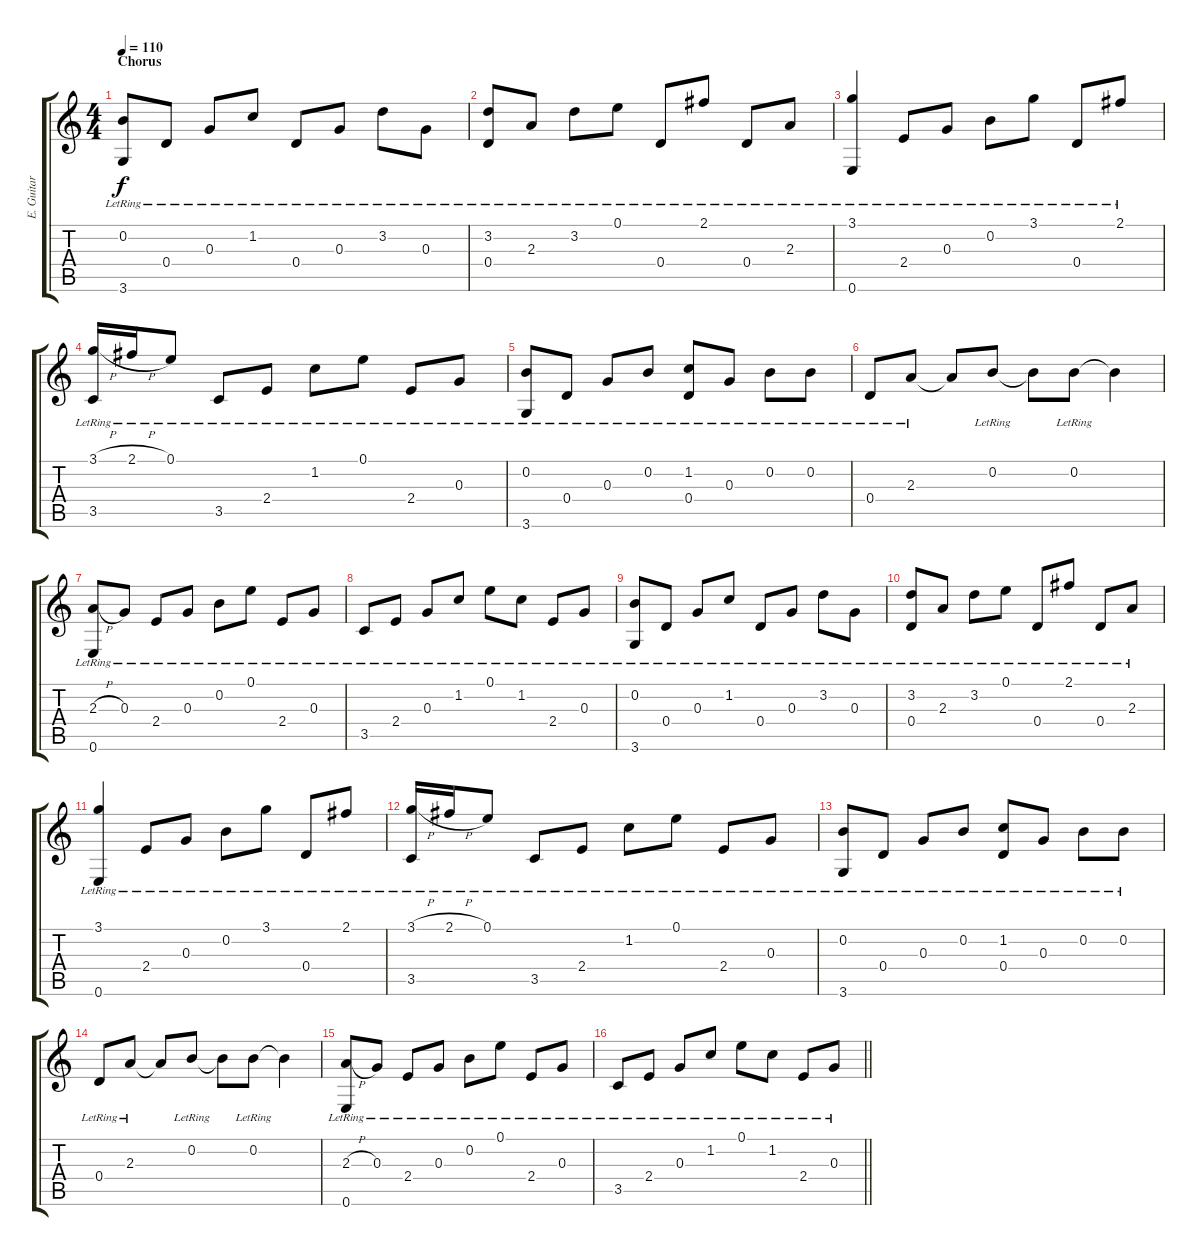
\track ("E. Guitar" "E. Guitar") {instrument electricguitarjazz}
\staff {score tabs}
\tuning (E4 B3 G3 D3 A2 E2) {hide}
\ts (4 4)
\section ("" "Chorus")
\tempo 110
\clef g2
\ks c
(0.2{lr} 3.6{lr}).8{dy f} 0.4{lr}.8 0.3{lr}.8 1.2{lr}.8 0.4{lr}.8 0.3{lr}.8 3.2{lr}.8 0.3{lr}.8 |
(3.2{lr} 0.4{lr}).8 2.3{lr}.8 3.2{lr}.8 0.1{lr}.8 0.4{lr}.8 2.1{lr}.8 0.4{lr}.8 2.3{lr}.8 |
(3.1{lr} 0.6{lr}).4 2.4{lr}.8 0.3{lr}.8 0.2{lr}.8 3.1{lr}.8 0.4{lr}.8 2.1{lr}.8 |
(3.1{h lr} 3.5{lr}).16 2.1{h lr}.16 0.1{lr}.8 3.5{lr}.8 2.4{lr}.8 1.2{lr}.8 0.1{lr}.8 2.4{lr}.8 0.3{lr}.8 |
(0.2{lr} 3.6{lr}).8 0.4{lr}.8 0.3{lr}.8 0.2{lr}.8 (1.2{lr} 0.4{lr}).8 0.3{lr}.8 0.2{lr}.8 0.2{lr}.8 |
0.4{lr}.8 2.3{lr}.8 2.3{t}.8 0.2{lr}.8 0.2{t}.8 0.2{lr}.8 0.2{t}.4 |
(2.3{h lr} 0.6{lr}).8 0.3{lr}.8 2.4{lr}.8 0.3{lr}.8 0.2{lr}.8 0.1{lr}.8 2.4{lr}.8 0.3{lr}.8 |
3.5{lr}.8 2.4{lr}.8 0.3{lr}.8 1.2{lr}.8 0.1{lr}.8 1.2{lr}.8 2.4{lr}.8 0.3{lr}.8 |
(0.2{lr} 3.6{lr}).8 0.4{lr}.8 0.3{lr}.8 1.2{lr}.8 0.4{lr}.8 0.3{lr}.8 3.2{lr}.8 0.3{lr}.8 |
(3.2{lr} 0.4{lr}).8 2.3{lr}.8 3.2{lr}.8 0.1{lr}.8 0.4{lr}.8 2.1{lr}.8 0.4{lr}.8 2.3{lr}.8 |
(3.1{lr} 0.6{lr}).4 2.4{lr}.8 0.3{lr}.8 0.2{lr}.8 3.1{lr}.8 0.4{lr}.8 2.1{lr}.8 |
(3.1{h lr} 3.5{lr}).16 2.1{h lr}.16 0.1{lr}.8 3.5{lr}.8 2.4{lr}.8 1.2{lr}.8 0.1{lr}.8 2.4{lr}.8 0.3{lr}.8 |
(0.2{lr} 3.6{lr}).8 0.4{lr}.8 0.3{lr}.8 0.2{lr}.8 (1.2{lr} 0.4{lr}).8 0.3{lr}.8 0.2{lr}.8 0.2{lr}.8 |
0.4{lr}.8 2.3{lr}.8 2.3{t}.8 0.2{lr}.8 0.2{t}.8 0.2{lr}.8 0.2{t}.4 |
(2.3{h lr} 0.6{lr}).8 0.3{lr}.8 2.4{lr}.8 0.3{lr}.8 0.2{lr}.8 0.1{lr}.8 2.4{lr}.8 0.3{lr}.8 |
\barLineRight lightlight
3.5{lr}.8 2.4{lr}.8 0.3{lr}.8 1.2{lr}.8 0.1{lr}.8 1.2{lr}.8 2.4{lr}.8 0.3{lr}.8
